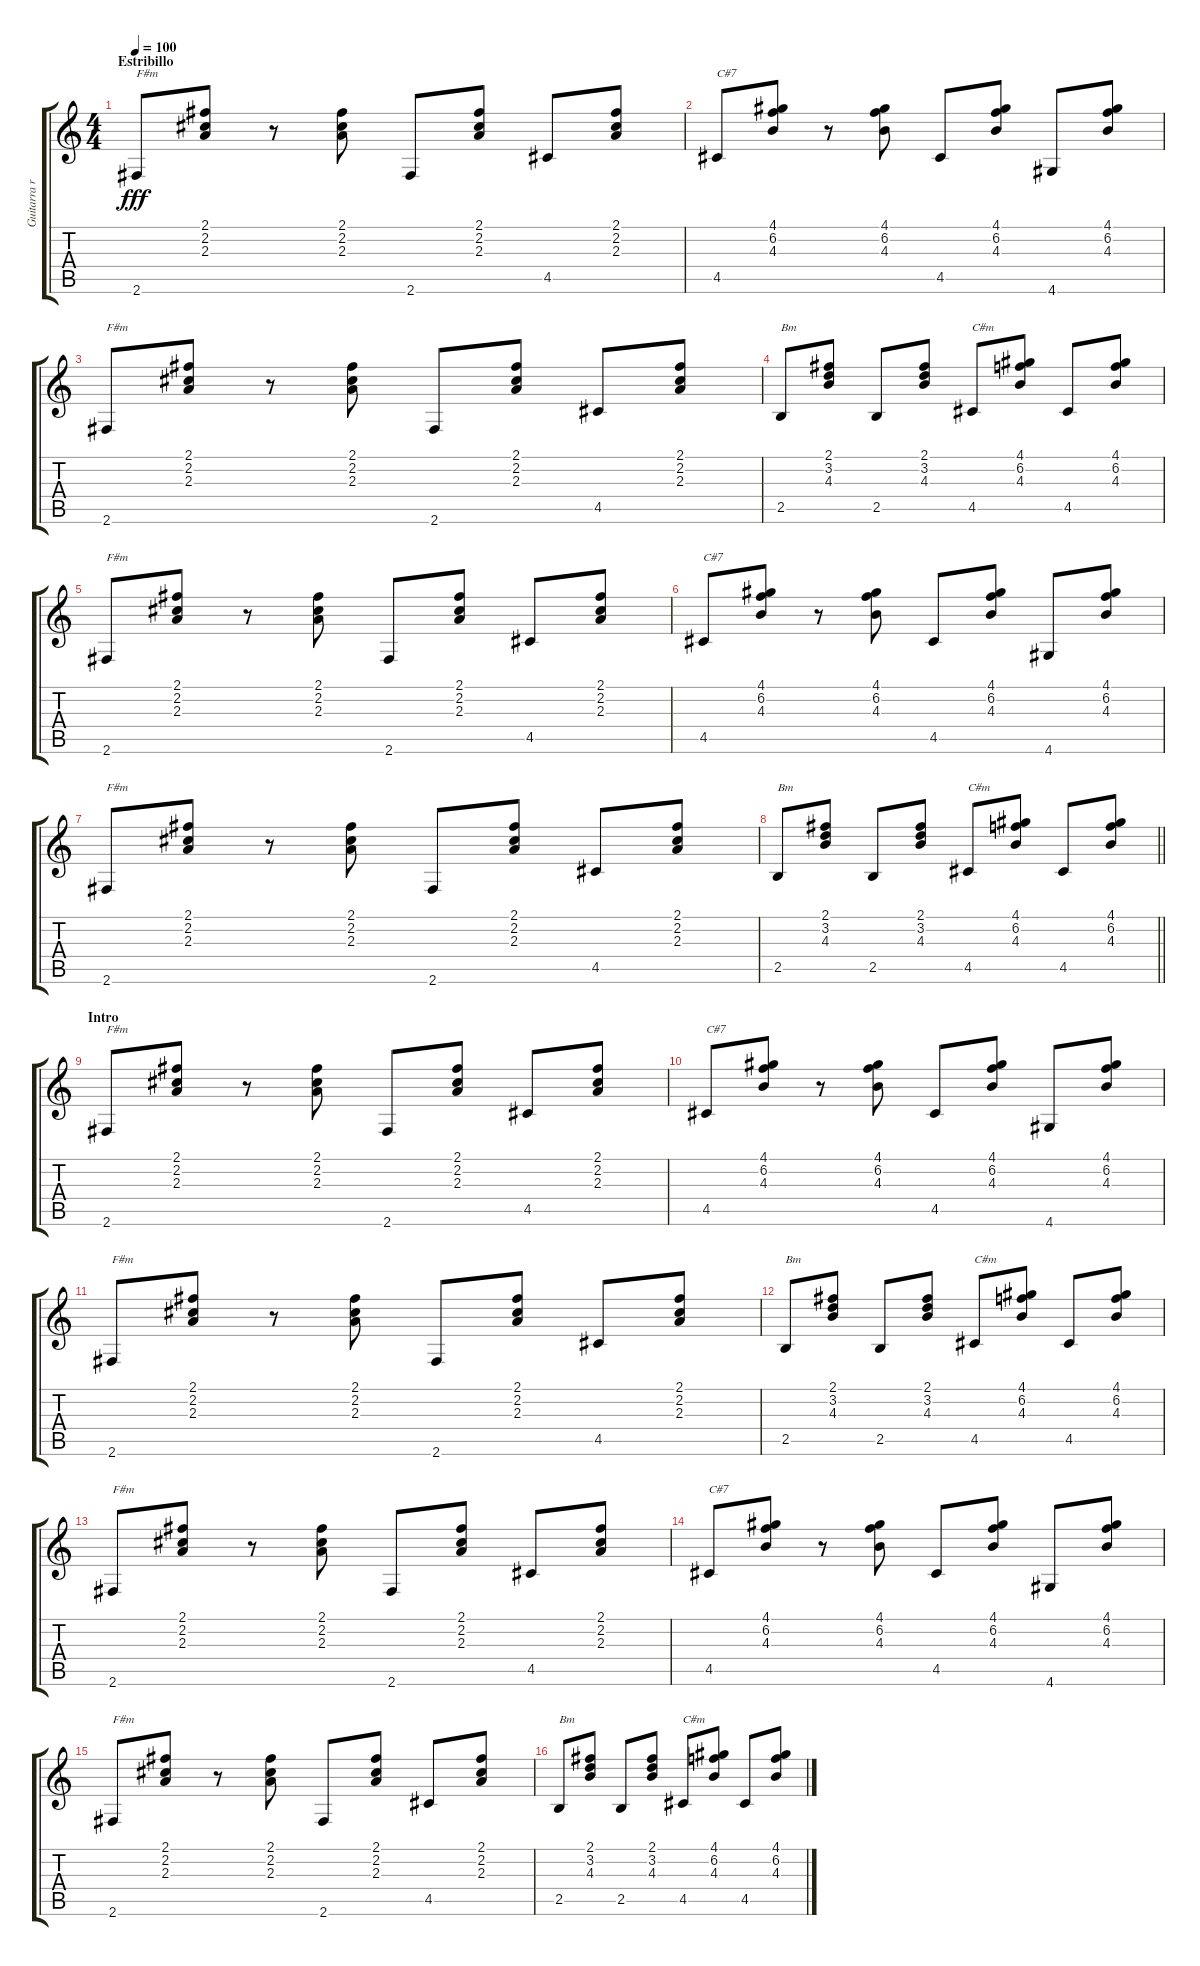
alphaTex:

\track ("Guitarra rítmica" "Guitarra r") {instrument acousticguitarnylon}
\staff {score tabs}
\tuning (E4 B3 G3 D3 A2 E2) {hide}
\ts (4 4)
\section ("" "Estribillo")
\tempo 100
\clef g2
\ks c
2.6.8{txt "F#m" dy fff} (2.1 2.2 2.3).8 r.8 (2.1 2.2 2.3).8 2.6.8 (2.1 2.2 2.3).8 4.5.8 (2.1 2.2 2.3).8 |
4.5.8{txt "C#7"} (4.1 6.2 4.3).8 r.8 (4.1 6.2 4.3).8 4.5.8 (4.1 6.2 4.3).8 4.6.8 (4.1 6.2 4.3).8 |
2.6.8{txt "F#m"} (2.1 2.2 2.3).8 r.8 (2.1 2.2 2.3).8 2.6.8 (2.1 2.2 2.3).8 4.5.8 (2.1 2.2 2.3).8 |
2.5.8{txt "Bm"} (2.1 3.2 4.3).8 2.5.8 (2.1 3.2 4.3).8 4.5.8{txt "C#m"} (4.1 6.2 4.3).8 4.5.8 (4.1 6.2 4.3).8 |
2.6.8{txt "F#m"} (2.1 2.2 2.3).8 r.8 (2.1 2.2 2.3).8 2.6.8 (2.1 2.2 2.3).8 4.5.8 (2.1 2.2 2.3).8 |
4.5.8{txt "C#7"} (4.1 6.2 4.3).8 r.8 (4.1 6.2 4.3).8 4.5.8 (4.1 6.2 4.3).8 4.6.8 (4.1 6.2 4.3).8 |
2.6.8{txt "F#m"} (2.1 2.2 2.3).8 r.8 (2.1 2.2 2.3).8 2.6.8 (2.1 2.2 2.3).8 4.5.8 (2.1 2.2 2.3).8 |
\barLineRight lightlight
2.5.8{txt "Bm"} (2.1 3.2 4.3).8 2.5.8 (2.1 3.2 4.3).8 4.5.8{txt "C#m"} (4.1 6.2 4.3).8 4.5.8 (4.1 6.2 4.3).8 |
\section ("" "Intro")
2.6.8{txt "F#m"} (2.1 2.2 2.3).8 r.8 (2.1 2.2 2.3).8 2.6.8 (2.1 2.2 2.3).8 4.5.8 (2.1 2.2 2.3).8 |
4.5.8{txt "C#7"} (4.1 6.2 4.3).8 r.8 (4.1 6.2 4.3).8 4.5.8 (4.1 6.2 4.3).8 4.6.8 (4.1 6.2 4.3).8 |
2.6.8{txt "F#m"} (2.1 2.2 2.3).8 r.8 (2.1 2.2 2.3).8 2.6.8 (2.1 2.2 2.3).8 4.5.8 (2.1 2.2 2.3).8 |
2.5.8{txt "Bm"} (2.1 3.2 4.3).8 2.5.8 (2.1 3.2 4.3).8 4.5.8{txt "C#m"} (4.1 6.2 4.3).8 4.5.8 (4.1 6.2 4.3).8 |
2.6.8{txt "F#m"} (2.1 2.2 2.3).8 r.8 (2.1 2.2 2.3).8 2.6.8 (2.1 2.2 2.3).8 4.5.8 (2.1 2.2 2.3).8 |
4.5.8{txt "C#7"} (4.1 6.2 4.3).8 r.8 (4.1 6.2 4.3).8 4.5.8 (4.1 6.2 4.3).8 4.6.8 (4.1 6.2 4.3).8 |
2.6.8{txt "F#m"} (2.1 2.2 2.3).8 r.8 (2.1 2.2 2.3).8 2.6.8 (2.1 2.2 2.3).8 4.5.8 (2.1 2.2 2.3).8 |
2.5.8{txt "Bm"} (2.1 3.2 4.3).8 2.5.8 (2.1 3.2 4.3).8 4.5.8{txt "C#m"} (4.1 6.2 4.3).8 4.5.8 (4.1 6.2 4.3).8
